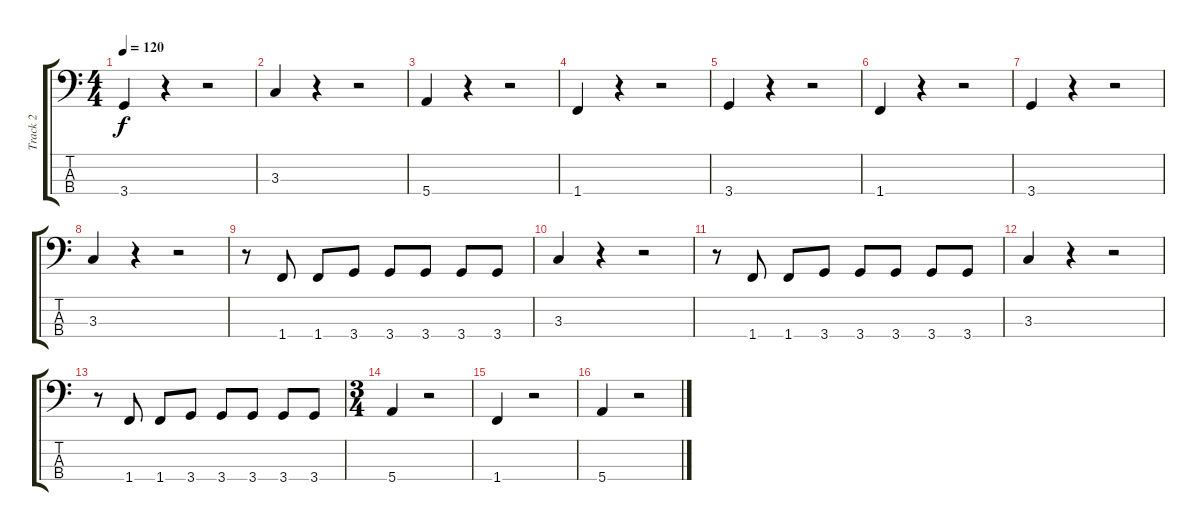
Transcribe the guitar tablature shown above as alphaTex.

\track ("Track 2" "Track 2") {instrument electricbassfinger}
\staff {score tabs}
\tuning (G2 D2 A1 E1) {hide}
\ts (4 4)
\tempo 120
\clef f4
\ks c
3.4.4{dy f} r.4 r.2 |
3.3.4 r.4 r.2 |
5.4.4 r.4 r.2 |
1.4.4 r.4 r.2 |
3.4.4 r.4 r.2 |
1.4.4 r.4 r.2 |
3.4.4 r.4 r.2 |
3.3.4 r.4 r.2 |
r.8 1.4.8 1.4.8 3.4.8 3.4.8 3.4.8 3.4.8 3.4.8 |
3.3.4 r.4 r.2 |
r.8 1.4.8 1.4.8 3.4.8 3.4.8 3.4.8 3.4.8 3.4.8 |
3.3.4 r.4 r.2 |
r.8 1.4.8 1.4.8 3.4.8 3.4.8 3.4.8 3.4.8 3.4.8 |
\ts (3 4)
5.4.4 r.2 |
1.4.4 r.2 |
5.4.4 r.2
